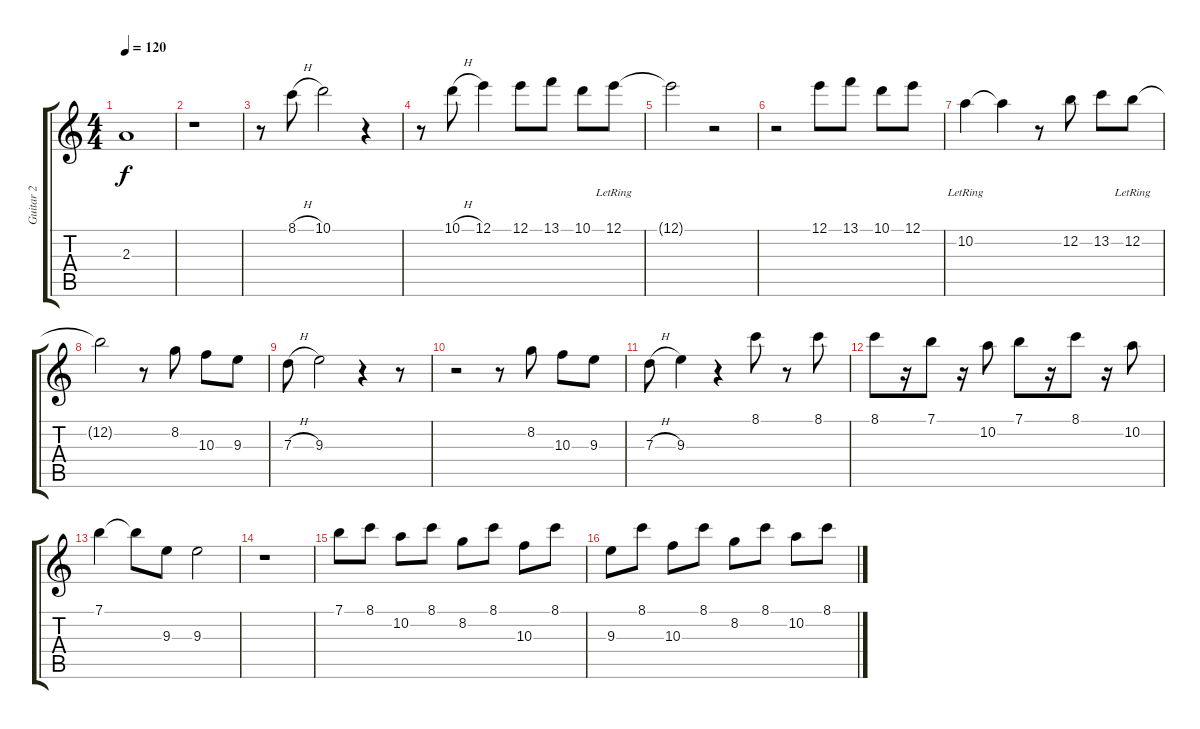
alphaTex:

\track ("Guitar 2" "Guitar 2") {instrument acousticguitarnylon}
\staff {score tabs}
\tuning (E4 B3 G3 D3 A2 E2) {hide}
\ts (4 4)
\tempo 120
\clef g2
\ks c
2.3{t}.1{dy f} |
r.1 |
r.8 8.1{h}.8 10.1.2 r.4 |
r.8 10.1{h}.8 12.1.4 12.1.8 13.1.8 10.1.8 12.1{lr}.8 |
12.1{t}.2 r.2 |
r.2 12.1.8 13.1.8 10.1.8 12.1.8 |
10.2{lr}.4 10.2{t}.4 r.8 12.2.8 13.2.8 12.2{lr}.8 |
12.2{t}.2 r.8 8.2.8 10.3.8 9.3.8 |
7.3{h}.8 9.3.2 r.4 r.8 |
r.2 r.8 8.2.8 10.3.8 9.3.8 |
7.3{h}.8 9.3.4 r.4 8.1.8 r.8 8.1.8 |
8.1.8 r.16 7.1.8 r.16 10.2.8 7.1.8 r.16 8.1.8 r.16 10.2.8 |
7.1.4 7.1{t}.8 9.3.8 9.3.2 |
r.1 |
7.1.8 8.1.8 10.2.8 8.1.8 8.2.8 8.1.8 10.3.8 8.1.8 |
9.3.8 8.1.8 10.3.8 8.1.8 8.2.8 8.1.8 10.2.8 8.1.8
